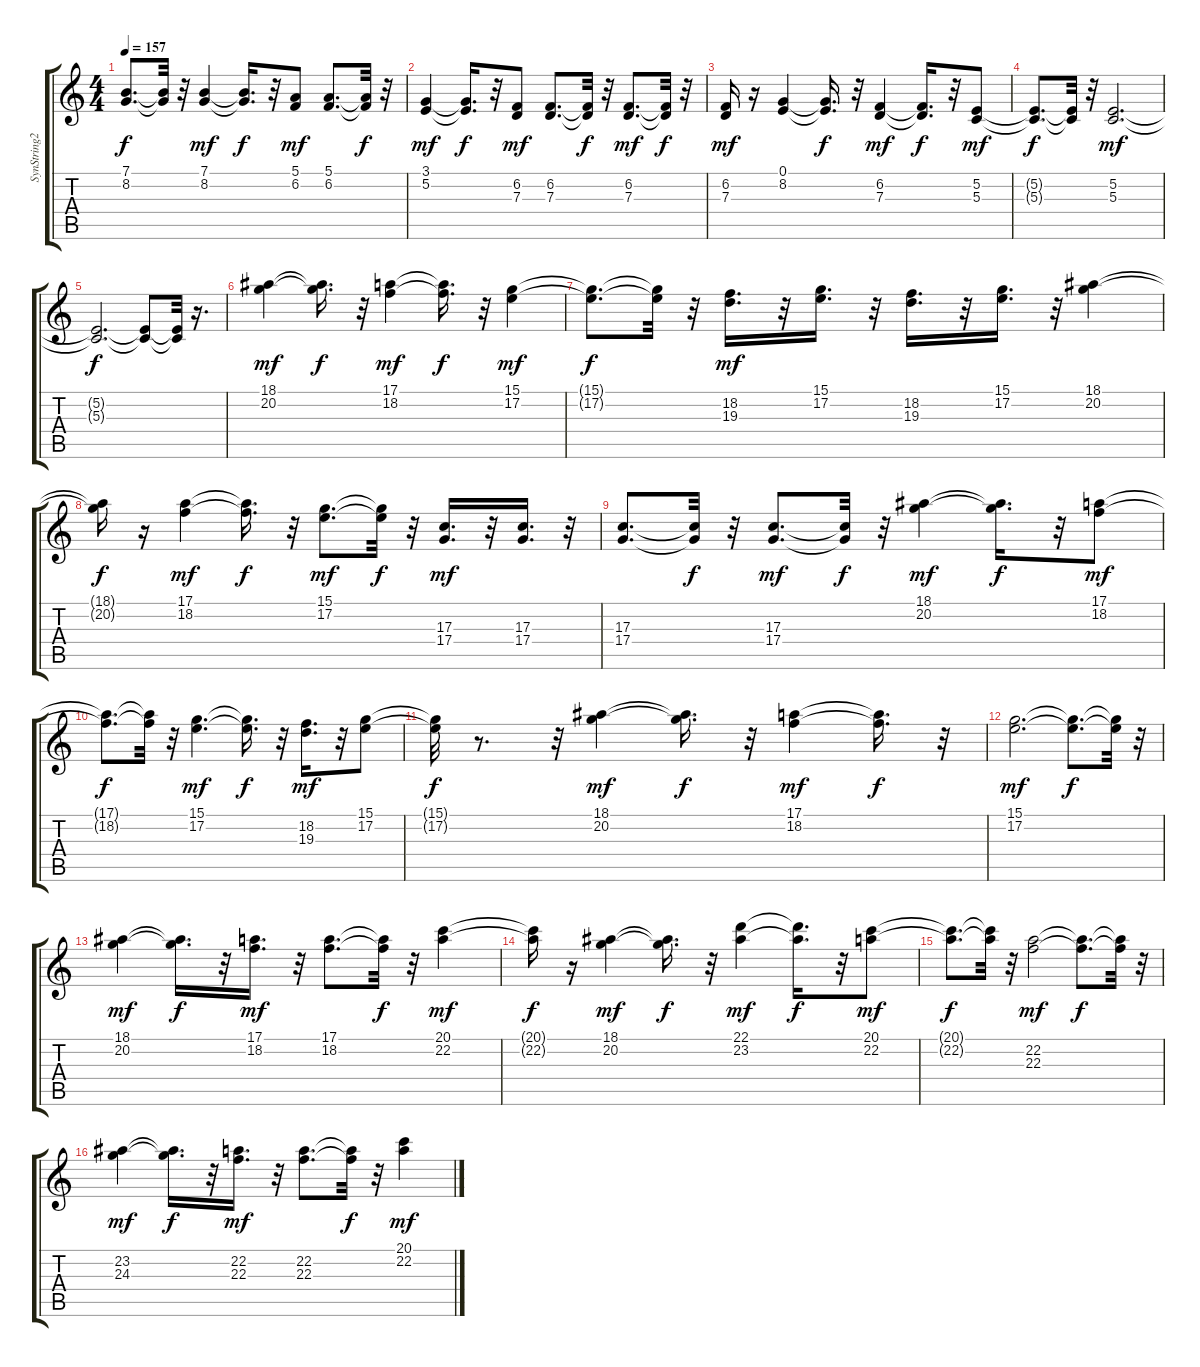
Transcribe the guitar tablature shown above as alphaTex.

\track ("SynString2          " "SynString2") {instrument synthstrings2}
\staff {score tabs}
\tuning (E4 B3 G3 D3 A2 E2) {hide}
\ts (4 4)
\tempo 157
\clef g2
\ks c
(7.1{t} 8.2{t}).8{d dy f} (7.1{t} 8.2{t}).32 r.32 (7.1 8.2).4{dy mf} (7.1{t} 8.2{t}).16{d dy f} r.32 (5.1 6.2).8{dy mf} (5.1 6.2).8{d} (5.1{t} 6.2{t}).32{dy f} r.32 |
(3.1 5.2).4{dy mf} (3.1{t} 5.2{t}).16{d dy f} r.32 (6.2 7.3).8{dy mf} (6.2 7.3).8{d} (6.2{t} 7.3{t}).32{dy f} r.32 (6.2 7.3).8{d dy mf} (6.2{t} 7.3{t}).32{dy f} r.32 |
(6.2 7.3).16{dy mf} r.16 (0.1 8.2).4 (0.1{t} 8.2{t}).16{d dy f} r.32 (6.2 7.3).4{dy mf} (6.2{t} 7.3{t}).16{d dy f} r.32 (5.2 5.3).8{dy mf} |
(5.2{t} 5.3{t}).8{d dy f} (5.2{t} 5.3{t}).32 r.32 (5.2 5.3).2{d dy mf} |
(5.2{t} 5.3{t}).2{d dy f} (5.2{t} 5.3{t}).8 (5.2{t} 5.3{t}).32 r.16{d} |
(18.1 20.2).4{dy mf} (18.1{t} 20.2{t}).16{d dy f} r.32 (17.1 18.2).4{dy mf} (17.1{t} 18.2{t}).16{d dy f} r.32 (15.1 17.2).4{dy mf} |
(15.1{t} 17.2{t}).8{d dy f} (15.1{t} 17.2{t}).32 r.32 (18.2 19.3).16{d dy mf} r.32 (15.1 17.2).16{d} r.32 (18.2 19.3).16{d} r.32 (15.1 17.2).16{d} r.32 (18.1 20.2).4 |
(18.1{t} 20.2{t}).16{dy f} r.16 (17.1 18.2).4{dy mf} (17.1{t} 18.2{t}).16{d dy f} r.32 (15.1 17.2).8{d dy mf} (15.1{t} 17.2{t}).32{dy f} r.32 (17.3 17.4).16{d dy mf} r.32 (17.3 17.4).16{d} r.32 |
(17.3 17.4).8{d} (17.3{t} 17.4{t}).32{dy f} r.32 (17.3 17.4).8{d dy mf} (17.3{t} 17.4{t}).32{dy f} r.32 (18.1 20.2).4{dy mf} (18.1{t} 20.2{t}).16{d dy f} r.32 (17.1 18.2).8{dy mf} |
(17.1{t} 18.2{t}).8{d dy f} (17.1{t} 18.2{t}).32 r.32 (15.1 17.2).4{d dy mf} (15.1{t} 17.2{t}).16{d dy f} r.32 (18.2 19.3).16{d dy mf} r.32 (15.1 17.2).8 |
(15.1{t} 17.2{t}).32{dy f} r.8{d} r.32 (18.1 20.2).4{dy mf} (18.1{t} 20.2{t}).16{d dy f} r.32 (17.1 18.2).4{dy mf} (17.1{t} 18.2{t}).16{d dy f} r.32 |
(15.1 17.2).2{d dy mf} (15.1{t} 17.2{t}).8{d dy f} (15.1{t} 17.2{t}).32 r.32 |
(18.1 20.2).4{dy mf} (18.1{t} 20.2{t}).16{d dy f} r.32 (17.1 18.2).16{d dy mf} r.32 (17.1 18.2).8{d} (17.1{t} 18.2{t}).32{dy f} r.32 (20.1 22.2).4{dy mf} |
(20.1{t} 22.2{t}).16{dy f} r.16 (18.1 20.2).4{dy mf} (18.1{t} 20.2{t}).16{d dy f} r.32 (22.1 23.2).4{dy mf} (22.1{t} 23.2{t}).16{d dy f} r.32 (20.1 22.2).8{dy mf} |
(20.1{t} 22.2{t}).8{d dy f} (20.1{t} 22.2{t}).32 r.32 (22.2 22.3).2{dy mf} (22.2{t} 22.3{t}).8{d dy f} (22.2{t} 22.3{t}).32 r.32 |
(23.2 24.3).4{dy mf} (23.2{t} 24.3{t}).16{d dy f} r.32 (22.2 22.3).16{d dy mf} r.32 (22.2 22.3).8{d} (22.2{t} 22.3{t}).32{dy f} r.32 (20.1 22.2).4{dy mf}
